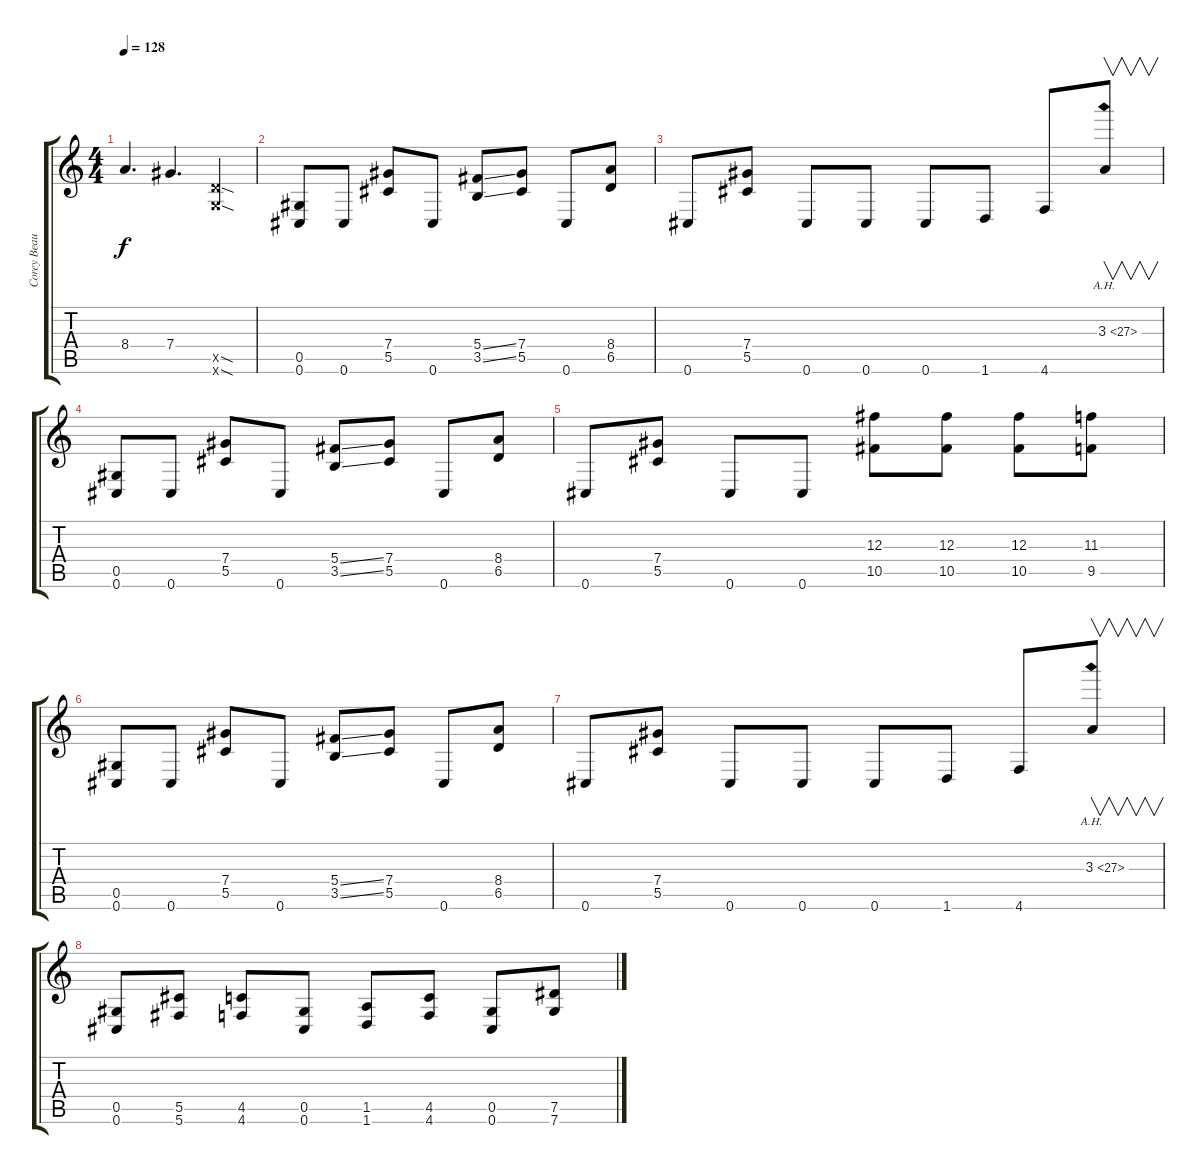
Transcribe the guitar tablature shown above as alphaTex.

\track ("Corey Beaulieu" "Corey Beau") {instrument overdrivenguitar}
\staff {score tabs}
\tuning (Eb4 Bb3 Gb3 Db3 Ab2 Db2) {hide}
\ts (4 4)
\tempo 128
\clef g2
\ks c
8.4.4{d dy f} 7.4.4{d} (6.5{sod x} 6.6{sod x}).4 |
(0.5 0.6).8 0.6.8 (7.4 5.5).8 0.6.8 (5.4{ss} 3.5{ss}).8 (7.4 5.5).8 0.6.8 (8.4 6.5).8 |
0.6.8 (7.4 5.5).8 0.6.8 0.6.8 0.6.8 1.6.8 4.6.8 3.3{ah 24}.8{v} |
(0.5 0.6).8 0.6.8 (7.4 5.5).8 0.6.8 (5.4{ss} 3.5{ss}).8 (7.4 5.5).8 0.6.8 (8.4 6.5).8 |
0.6.8 (7.4 5.5).8 0.6.8 0.6.8 (12.3 10.5).8 (12.3 10.5).8 (12.3 10.5).8 (11.3 9.5).8 |
(0.5 0.6).8 0.6.8 (7.4 5.5).8 0.6.8 (5.4{ss} 3.5{ss}).8 (7.4 5.5).8 0.6.8 (8.4 6.5).8 |
0.6.8 (7.4 5.5).8 0.6.8 0.6.8 0.6.8 1.6.8 4.6.8 3.3{ah 24}.8{v} |
(0.5 0.6).8 (5.5 5.6).8 (4.5 4.6).8 (0.5 0.6).8 (1.5 1.6).8 (4.5 4.6).8 (0.5 0.6).8 (7.5 7.6).8
